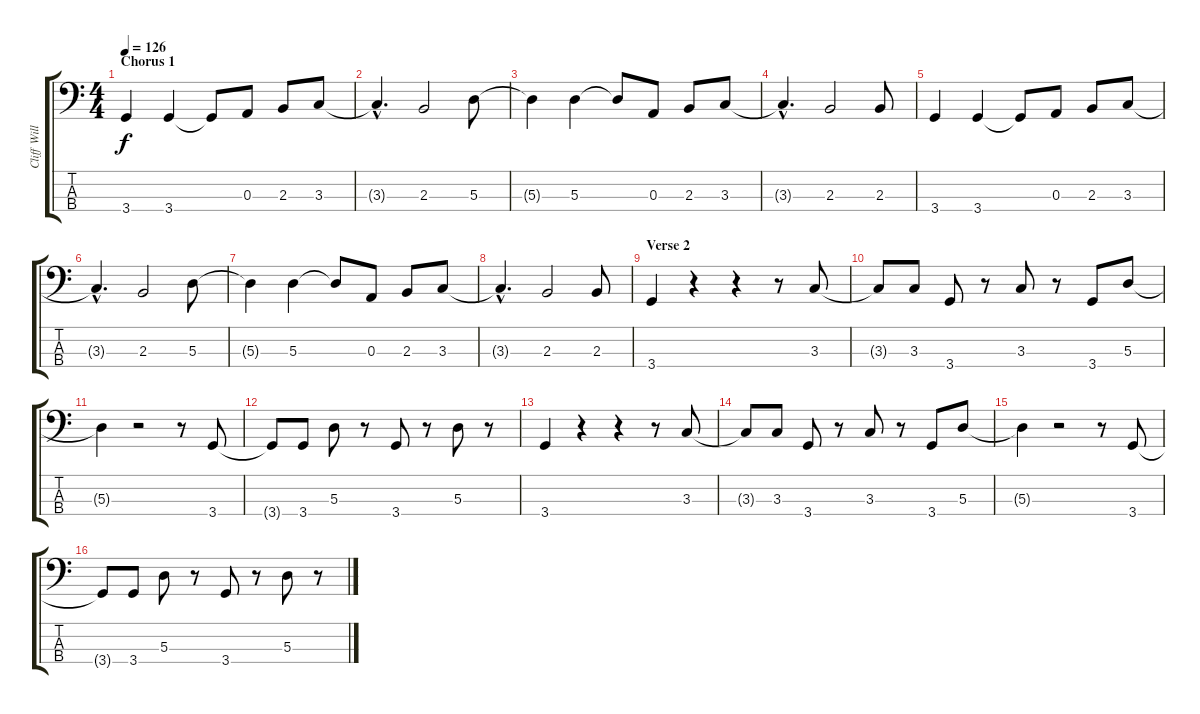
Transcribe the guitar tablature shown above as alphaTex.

\track ("Cliff Willians (Bass)" "Cliff Will") {instrument electricbasspick}
\staff {score tabs}
\tuning (G2 D2 A1 E1) {hide}
\ts (4 4)
\section ("" "Chorus 1")
\tempo 126
\clef f4
\ks c
3.4.4{dy f} 3.4.4 3.4{t}.8 0.3.8 2.3.8 3.3.8 |
3.3{hac t}.4{d} 2.3.2 5.3.8 |
5.3{t}.4 5.3.4 5.3{t}.8 0.3.8 2.3.8 3.3.8 |
3.3{hac t}.4{d} 2.3.2 2.3.8 |
3.4.4 3.4.4 3.4{t}.8 0.3.8 2.3.8 3.3.8 |
3.3{hac t}.4{d} 2.3.2 5.3.8 |
5.3{t}.4 5.3.4 5.3{t}.8 0.3.8 2.3.8 3.3.8 |
3.3{hac t}.4{d} 2.3.2 2.3.8 |
\section ("" "Verse 2")
3.4.4 r.4 r.4 r.8 3.3.8 |
3.3{t}.8 3.3.8 3.4.8 r.8 3.3.8 r.8 3.4.8 5.3.8 |
5.3{t}.4 r.2 r.8 3.4.8 |
3.4{t}.8 3.4.8 5.3.8 r.8 3.4.8 r.8 5.3.8 r.8 |
3.4.4 r.4 r.4 r.8 3.3.8 |
3.3{t}.8 3.3.8 3.4.8 r.8 3.3.8 r.8 3.4.8 5.3.8 |
5.3{t}.4 r.2 r.8 3.4.8 |
3.4{t}.8 3.4.8 5.3.8 r.8 3.4.8 r.8 5.3.8 r.8
